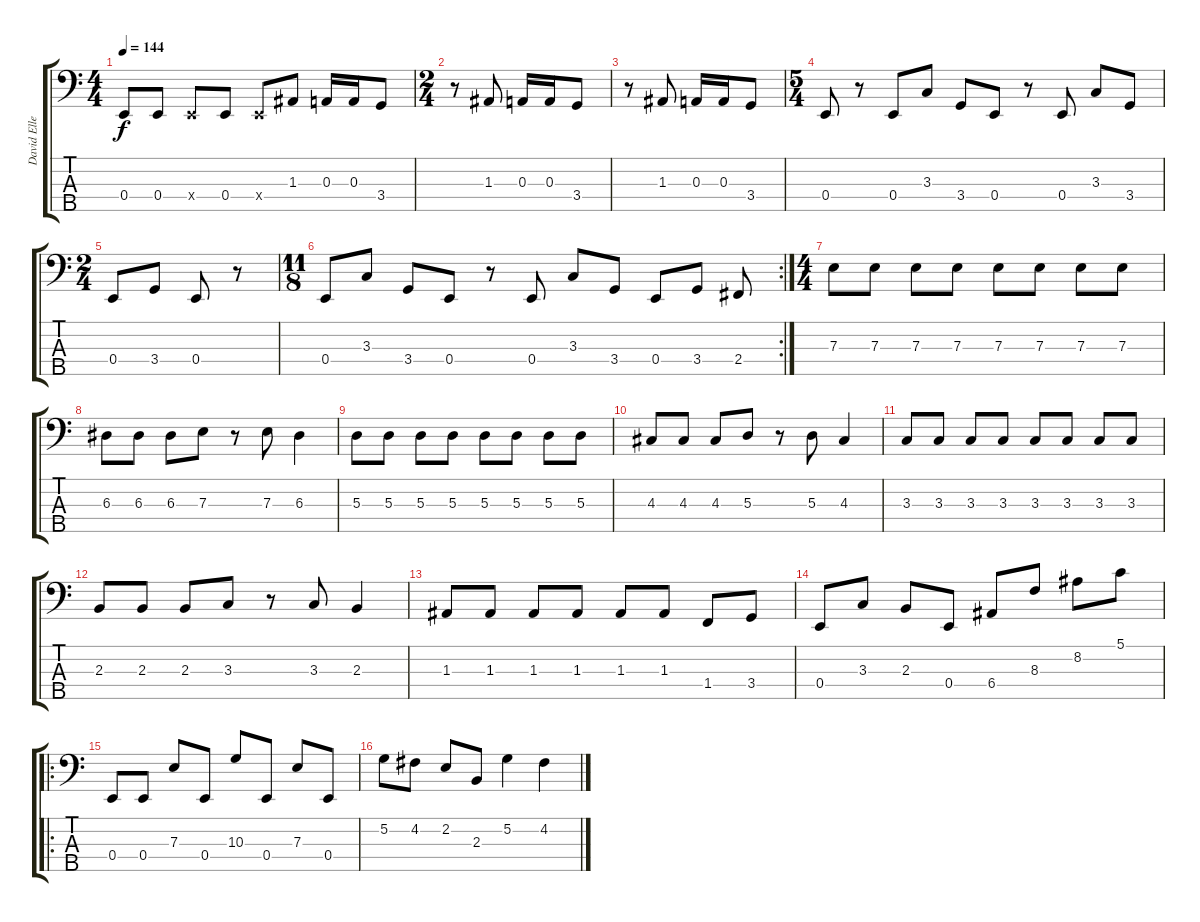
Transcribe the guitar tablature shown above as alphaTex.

\track ("David Ellefson" "David Elle") {instrument acousticguitarnylon}
\staff {score tabs}
\tuning (G2 D2 A1 E1 B0) {hide}
\ts (4 4)
\tempo 144
\clef f4
\ks c
0.4.8{dy f} 0.4.8 0.4{x}.8 0.4.8 0.4{x}.8 1.3.8 0.3.16 0.3.16 3.4.8 |
\ts (2 4)
r.8 1.3.8 0.3.16 0.3.16 3.4.8 |
r.8 1.3.8 0.3.16 0.3.16 3.4.8 |
\ts (5 4)
0.4.8 r.8 0.4.8 3.3.8 3.4.8 0.4.8 r.8 0.4.8 3.3.8 3.4.8 |
\ts (2 4)
0.4.8 3.4.8 0.4.8 r.8 |
\rc 2
\ts (11 8)
0.4.8 3.3.8 3.4.8 0.4.8 r.8 0.4.8 3.3.8 3.4.8 0.4.8 3.4.8 2.4.8 |
\ts (4 4)
7.3.8 7.3.8 7.3.8 7.3.8 7.3.8 7.3.8 7.3.8 7.3.8 |
6.3.8 6.3.8 6.3.8 7.3.8 r.8 7.3.8 6.3.4 |
5.3.8 5.3.8 5.3.8 5.3.8 5.3.8 5.3.8 5.3.8 5.3.8 |
4.3.8 4.3.8 4.3.8 5.3.8 r.8 5.3.8 4.3.4 |
3.3.8 3.3.8 3.3.8 3.3.8 3.3.8 3.3.8 3.3.8 3.3.8 |
2.3.8 2.3.8 2.3.8 3.3.8 r.8 3.3.8 2.3.4 |
1.3.8 1.3.8 1.3.8 1.3.8 1.3.8 1.3.8 1.4.8 3.4.8 |
0.4.8 3.3.8 2.3.8 0.4.8 6.4.8 8.3.8 8.2.8 5.1.8 |
\ro
0.4.8 0.4.8 7.3.8 0.4.8 10.3.8 0.4.8 7.3.8 0.4.8 |
5.2.8 4.2.8 2.2.8 2.3.8 5.2.4 4.2.4
